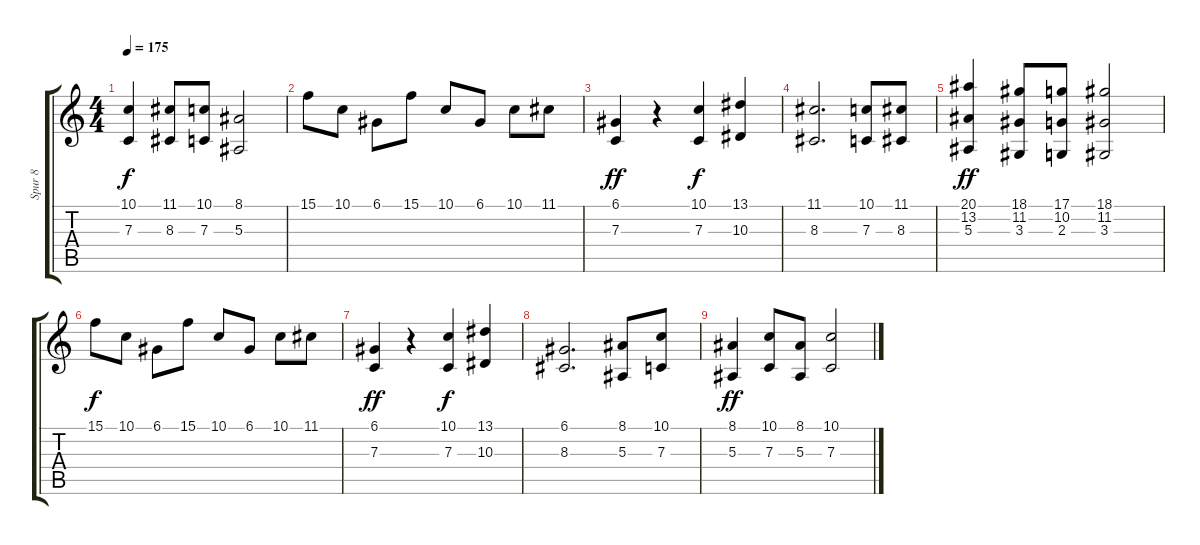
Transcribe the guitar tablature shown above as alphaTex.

\track ("Spur 8" "Spur 8") {instrument stringensemble1}
\staff {score tabs}
\tuning (D4 A3 F3 C3 G2 D2) {hide}
\ts (4 4)
\tempo 175
\clef g2
\ks c
(10.1 7.3).4{dy f} (11.1 8.3).8 (10.1 7.3).8 (8.1 5.3).2 |
15.1.8 10.1.8 6.1.8 15.1.8 10.1.8 6.1.8 10.1.8 11.1.8 |
(6.1 7.3).4{dy ff} r.4 (10.1 7.3).4{dy f} (13.1 10.3).4 |
(11.1 8.3).2{d} (10.1 7.3).8 (11.1 8.3).8 |
(20.1 13.2 5.3).4{dy ff} (18.1 11.2 3.3).8 (17.1 10.2 2.3).8 (18.1 11.2 3.3).2 |
15.1.8{dy f} 10.1.8 6.1.8 15.1.8 10.1.8 6.1.8 10.1.8 11.1.8 |
(6.1 7.3).4{dy ff} r.4 (10.1 7.3).4{dy f} (13.1 10.3).4 |
(6.1 8.3).2{d} (8.1 5.3).8 (10.1 7.3).8 |
(8.1 5.3).4{dy ff} (10.1 7.3).8 (8.1 5.3).8 (10.1 7.3).2
